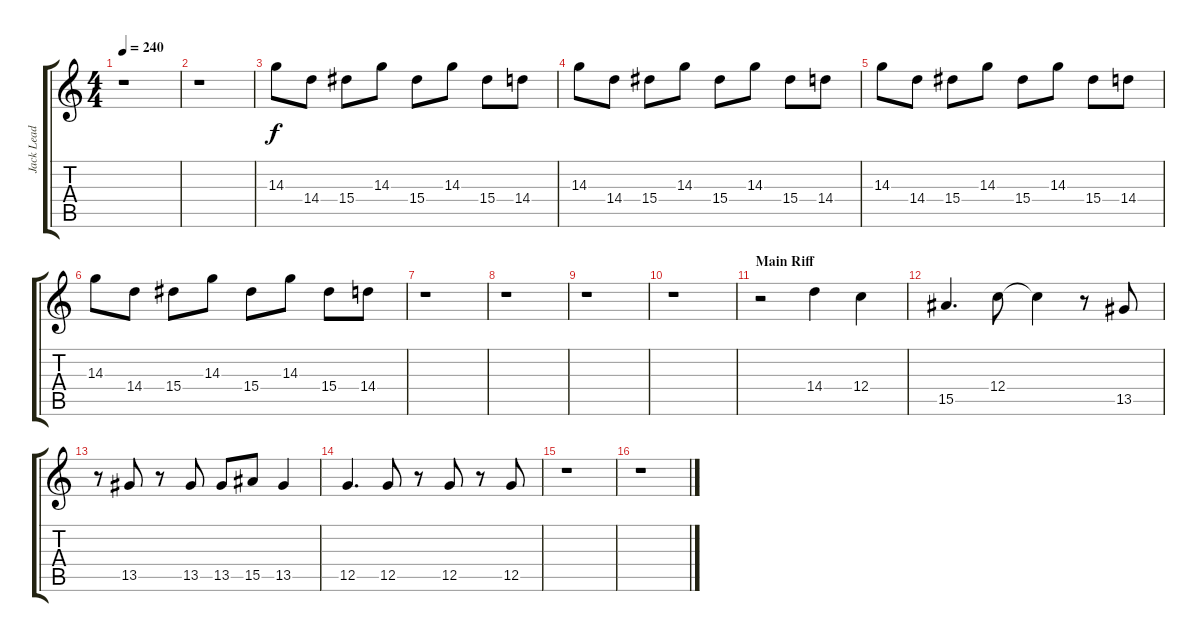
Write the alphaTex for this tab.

\track ("Jack Lead" "Jack Lead") {instrument overdrivenguitar}
\staff {score tabs}
\tuning (D4 A3 F3 C3 G2 C2) {hide}
\ts (4 4)
\tempo 240
\clef g2
\ks aminor
r.1{dy f} |
r.1 |
14.3.8 14.4.8 15.4.8 14.3.8 15.4.8 14.3.8 15.4.8 14.4.8 |
14.3.8 14.4.8 15.4.8 14.3.8 15.4.8 14.3.8 15.4.8 14.4.8 |
14.3.8 14.4.8 15.4.8 14.3.8 15.4.8 14.3.8 15.4.8 14.4.8 |
14.3.8 14.4.8 15.4.8 14.3.8 15.4.8 14.3.8 15.4.8 14.4.8 |
r.1 |
r.1 |
r.1 |
r.1 |
\section ("" "Main Riff")
r.2 14.4.4 12.4.4 |
15.5.4{d} 12.4.8 12.4{t}.4 r.8 13.5.8 |
r.8 13.5.8 r.8 13.5.8 13.5.8 15.5.8 13.5.4 |
12.5.4{d} 12.5.8 r.8 12.5.8 r.8 12.5.8 |
r.1 |
r.1
